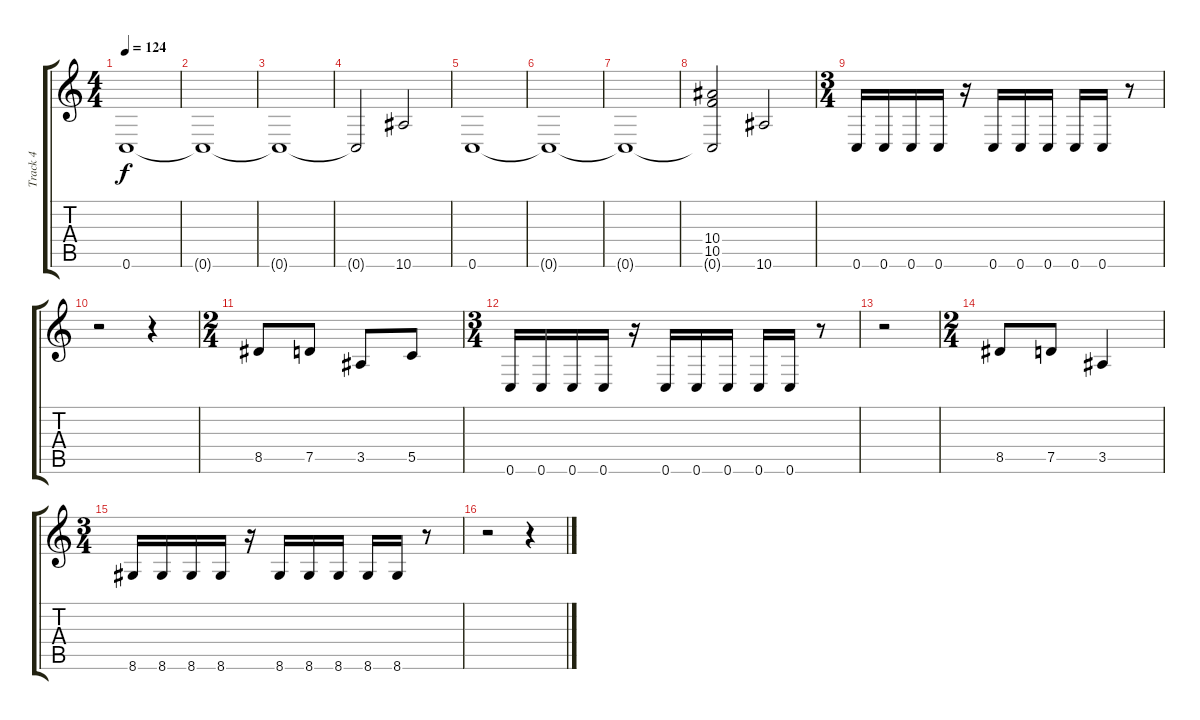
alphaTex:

\track ("Track 4" "Track 4") {instrument electricbasspick}
\staff {score tabs}
\tuning (D4 A3 F3 C3 G2 C2) {hide}
\ts (4 4)
\tempo 124
\clef g2
\ks c
0.6.1{dy f instrument electricbasspick} |
0.6{t}.1 |
0.6{t}.1 |
0.6{t}.2 10.6.2 |
0.6.1 |
0.6{t}.1 |
0.6{t}.1 |
(10.4 10.5 0.6{t}).2 10.6.2 |
\ts (3 4)
0.6.16 0.6.16 0.6.16 0.6.16 r.16 0.6.16 0.6.16 0.6.16 0.6.16 0.6.16 r.8 |
r.2 r.4 |
\ts (2 4)
8.5.8 7.5.8 3.5.8 5.5.8 |
\ts (3 4)
0.6.16 0.6.16 0.6.16 0.6.16 r.16 0.6.16 0.6.16 0.6.16 0.6.16 0.6.16 r.8 |
r.2 |
\ts (2 4)
8.5.8 7.5.8 3.5.4 |
\ts (3 4)
8.6.16 8.6.16 8.6.16 8.6.16 r.16 8.6.16 8.6.16 8.6.16 8.6.16 8.6.16 r.8 |
r.2 r.4
